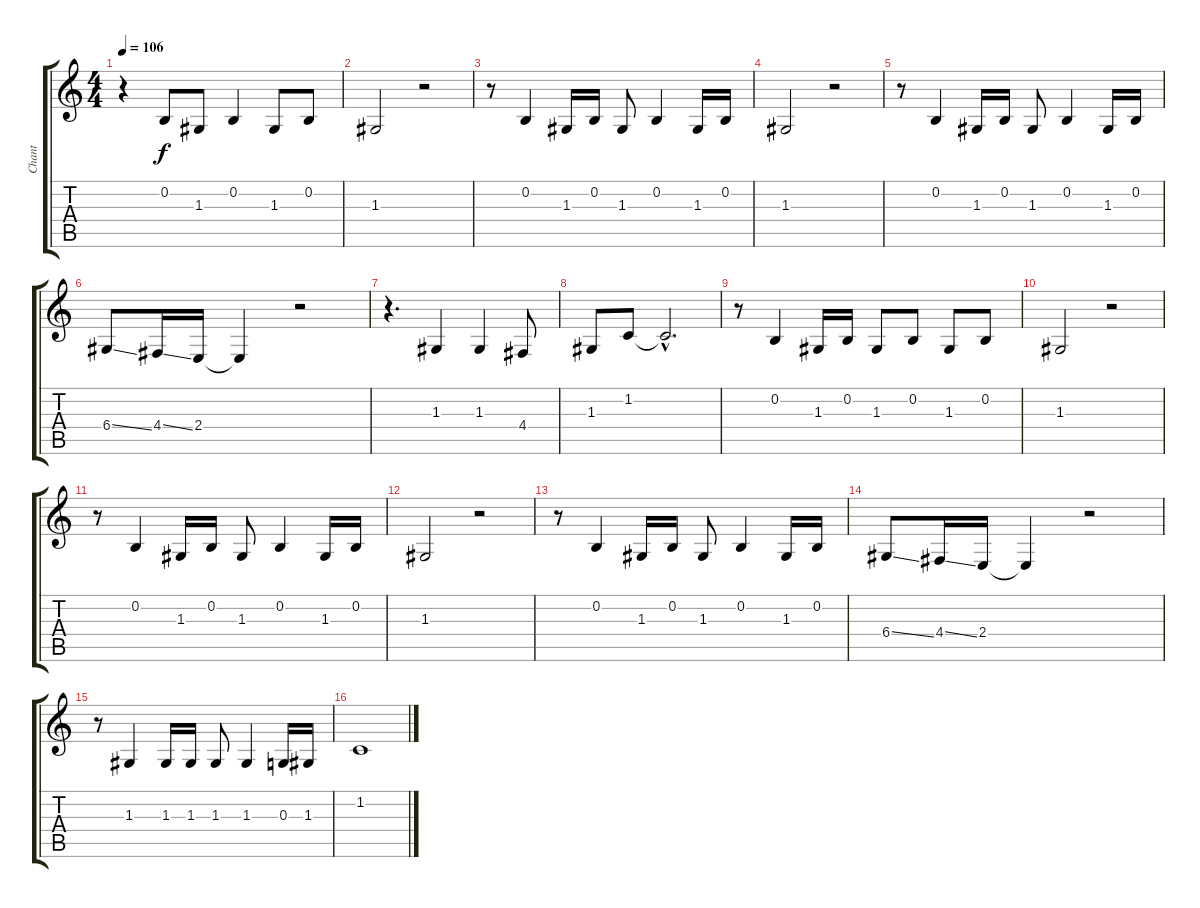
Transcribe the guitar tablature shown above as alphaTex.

\track ("Chant" "Chant") {instrument tangoaccordion}
\staff {score tabs}
\tuning (E4 B3 G3 D3 A2 E2) {hide}
\ts (4 4)
\tempo 106
\clef g2
\ks c
r.4{dy f} 0.2.8 1.3.8 0.2.4 1.3.8 0.2.8 |
1.3.2 r.2 |
r.8 0.2.4 1.3.16 0.2.16 1.3.8 0.2.4 1.3.16 0.2.16 |
1.3.2 r.2 |
r.8 0.2.4 1.3.16 0.2.16 1.3.8 0.2.4 1.3.16 0.2.16 |
6.4{ss}.8 4.4{ss}.16 2.4.16 2.4{t}.4 r.2 |
r.4{d} 1.3.4 1.3.4 4.4.8 |
1.3.8 1.2.8 1.2{hac t}.2{d} |
r.8 0.2.4 1.3.16 0.2.16 1.3.8 0.2.8 1.3.8 0.2.8 |
1.3.2 r.2 |
r.8 0.2.4 1.3.16 0.2.16 1.3.8 0.2.4 1.3.16 0.2.16 |
1.3.2 r.2 |
r.8 0.2.4 1.3.16 0.2.16 1.3.8 0.2.4 1.3.16 0.2.16 |
6.4{ss}.8 4.4{ss}.16 2.4.16 2.4{t}.4 r.2 |
r.8 1.3.4 1.3.16 1.3.16 1.3.8 1.3.4 0.3.16 1.3.16 |
1.2.1
